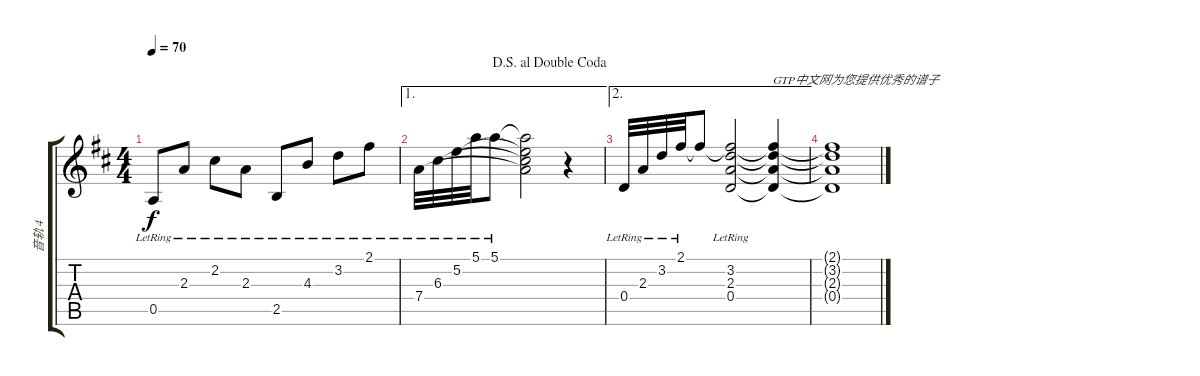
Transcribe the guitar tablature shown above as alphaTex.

\track ("音轨 4" "音轨 4") {instrument acousticguitarsteel}
\staff {score tabs}
\tuning (E4 B3 G3 D3 A2 E2) {hide}
\ts (4 4)
\tempo 70
\clef g2
\ks d
0.5{lr}.8{dy f} 2.3{lr}.8 2.2{lr}.8 2.3{lr}.8 2.5{lr}.8 4.3{lr}.8 3.2{lr}.8 2.1{lr}.8 |
\ae 1
\jump dalsegnoaldoublecoda
7.4{lr}.32 6.3{lr}.32 5.2{lr}.32 5.1{lr}.32 5.1{lr}.8 (5.1{t} 5.2{t} 6.3{t} 7.4{t}).2 r.4 |
\ae 2
0.4{lr}.32 2.3{lr}.32 3.2{lr}.32 2.1{lr}.32 2.1{t}.8 (2.1{t} 3.2{lr} 2.3{lr} 0.4{lr}).2 (2.1{t} 3.2{t} 2.3{t} 0.4{t}).4{txt "GTP中文网为您提供优秀的谱子"} |
(2.1{t} 3.2{t} 2.3{t} 0.4{t}).1
